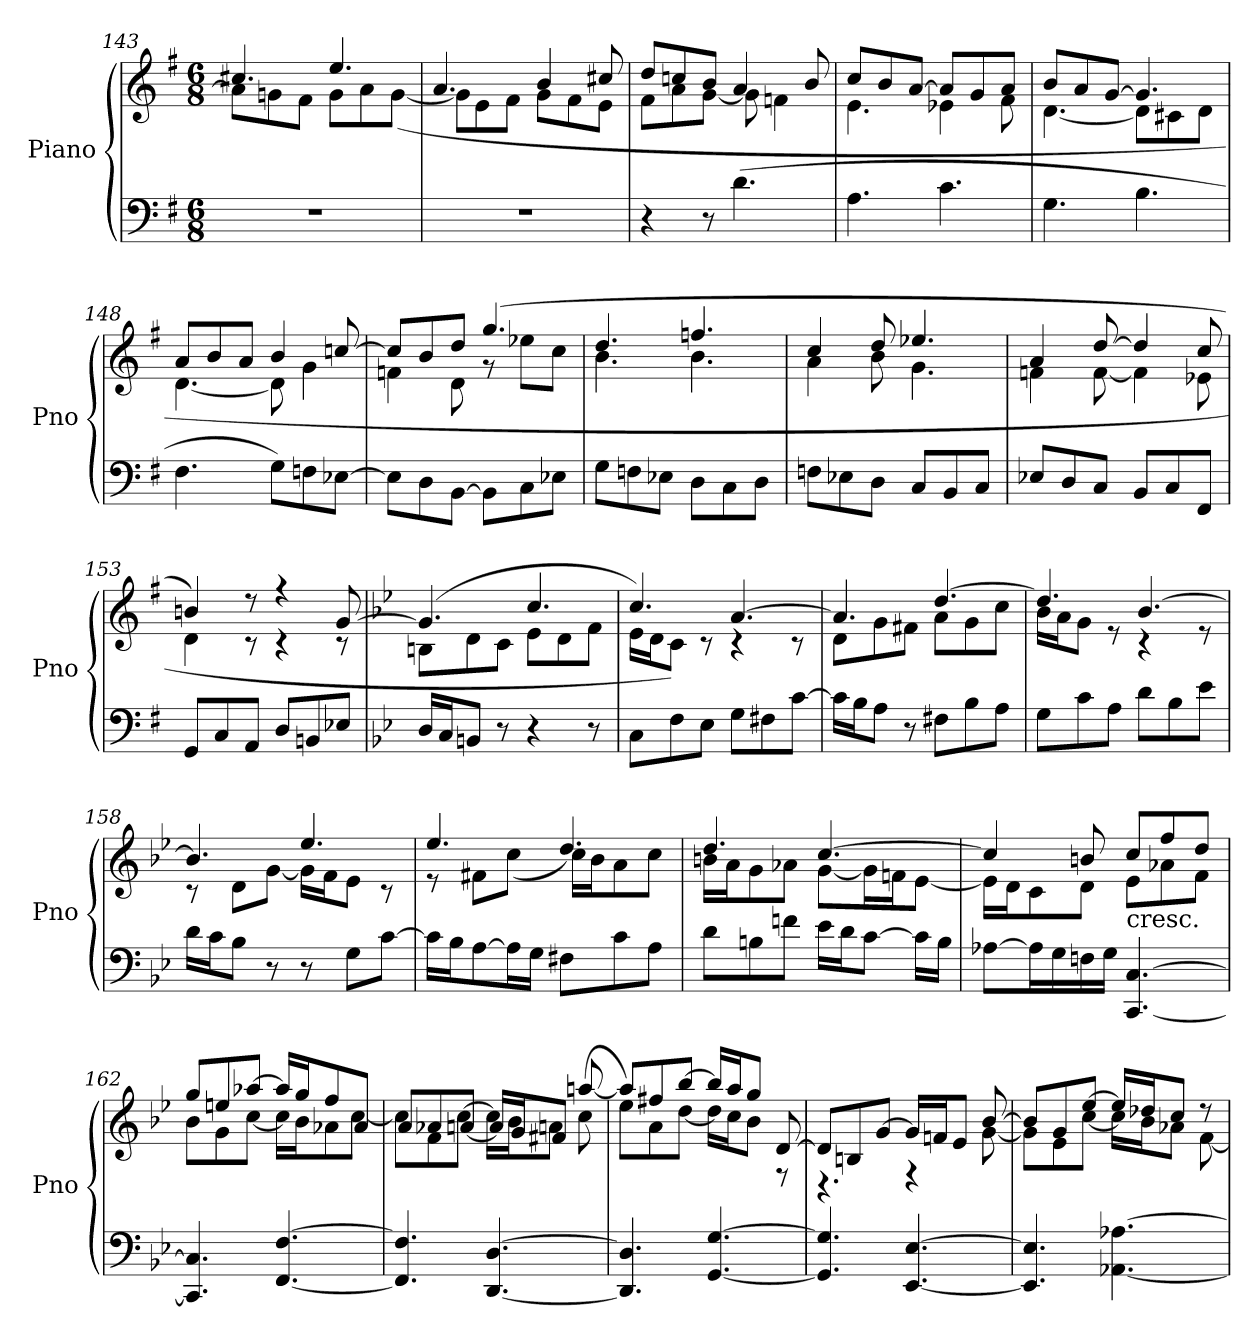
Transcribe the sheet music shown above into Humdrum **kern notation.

**kern	**kern
*part1	*part1
*staff2	*staff1
*I"Piano	*
*I'Pno	*
*clefF4	*clefG2
*k[f#]	*k[f#]
*M6/8	*M6/8
=143	=143
*	*^
2.r	4.cc#X/	8a\L]
.	.	8gn\
.	.	8f#\J
.	4.ee/	8g\L
.	.	8a\
.	.	([8g\J
=144	=144	=144
2.r	4.a/	8g\L]
.	.	8e\
.	.	8f#\J
.	4b/	8g\L
.	.	8f#\
.	8cc#X/	8e\J
=145	=145	=145
4r	8dd/L	8f#\L
.	8ccn/	8a\
8r	8b/J	[8g\J
(4.d\	4a/	8g\]
.	.	4fn\
.	8b/	.
=146	=146	=146
4.A\	8cc/L	4.e\
.	8b/	.
.	[8a/J	.
4.c\	8a/L]	4e-X\
.	8g/	.
.	8a/J	8f#\
=147	=147	=147
4.G\	8b/L	[4.d\
.	8a/	.
.	[8g/J	.
4.B\	4.g/]	8d\L]
.	.	8c#X\
.	.	8d\J
=148	=148	=148
4.F#\	8a/L	[4.d\
.	8b/	.
.	8a/J	.
8G\L)	4b/	8d\]
8Fn\	.	4g\
[8E-X\J	[8ccn/	.
=149	=149	=149
8E-\L]	8cc/L]	4fn\
8D\	8b/	.
[8BB\J	8dd/J	8d\
8BB\L]	(4.gg/	8r
8C\	.	8ee-X\L
8E-X\J	.	8cc\J
=150	=150	=150
8G\L	4.dd/	4.b\
8Fn\	.	.
8E-X\J	.	.
8D\L	4.ffn/	4.b\
8C\	.	.
8D\J	.	.
=151	=151	=151
8Fn\L	4cc/	4a\
8E-X\	.	.
8D\J	8dd/	8b\
8C/L	4.ee-X/	4.g\
8BB/	.	.
8C/J	.	.
=152	=152	=152
8E-X/L	4a/	4fn\
8D/	.	.
8C/J	[8dd/	[8f\
8BB/L	4dd/]	4f\]
8C/	.	.
8FF#/J	8cc/	8e-X\
=153	=153	=153
8GG/L	4bn/)	4d\
8C/	.	.
8AA/J	8r	8r
8D/L	4r	4r
8BBn/	.	.
8E-X/J	[8g/	8r
=154	=154	=154
*k[b-e-]	*k[b-e-]	*
*	*MM80	*
16D/LL	(4.g/]	8Bn\L
16C/J	.	.
8BBn/J	.	8d\
8r	.	8c\J
4r	4.cc/	8e-\L
.	.	8d\
8r	.	8f\J
=155	=155	=155
8C\L	4.cc/)	16e-\LL
.	.	16d\J
8F\	.	8c\J)
8E-\J	.	8r
8G\L	[4.a/	4r
8F#X\	.	.
[8c\J	.	8r
=156	=156	=156
16c\LL]	4.a/]	8d\L
16B-\J	.	.
8A\J	.	8g\
8r	.	8f#X\J
8F#X\L	[4.dd/	8a\L
8B-\	.	8g\
8A\J	.	8cc\J
=157	=157	=157
8G\L	4.dd/]	16b-\LL
.	.	16a\J
8c\	.	8g\J
8A\J	.	8r
8d\L	[4.b-/	4r
8B-\	.	.
8e-\J	.	8r
=158	=158	=158
16d\LL	4.b-/]	8r
16c\J	.	.
8B-\J	.	8d\L
8r	.	[8g\J
8r	4.ee-/	16g\LL]
.	.	16f\J
8G\L	.	8e-\J
[8c\J	.	8r
=159	=159	=159
16c\LL]	4.ee-/	8r
16B-\J	.	.
[8A\	.	8f#X\L
16A\L]	.	(8cc\J
16G\JJ	.	.
8F#X\L	4.dd/)	16cc\LL
.	.	16b-\J
8c\	.	8a\
8A\J	.	8cc\J
=160	=160	=160
8d\L	4.dd/	16bn\LL
.	.	16a\J
8Bn\	.	8g\
8fn\J	.	8a-X\J
16e-\LL	[4.cc/	[8g\L
16d\J	.	.
[8c\J	.	16g\L]
.	.	16fn\J
16c\LL]	.	[8e-\J
16B\JJ	.	.
=161	=161	=161
[8A-X\L	4cc/]	16e-\LL]
.	.	16d\J
16A-\L]	.	8c\
16G\	.	.
16Fn\	8bn/	8d\J
16G\JJ	.	.
!	!LO:TX:c:t=cresc.	!
[4.CC/ [4.C/	8cc/L	8e-\L
.	8ff/	8a-X\
.	8dd/J	8f\J
=162	=162	=162
4.CC]/ 4.C]/	8gg/L	8b-\L
.	8een/	8g\
.	[8aa-X/J	[8cc\J
[4.FF/ [4.F/	16aa-/LL]	16cc\LL]
.	16gg/J	16b-\J
.	8ff/	8a-X\
.	8a-/J	[8cc\J
=163	=163	=163
4.FF]/ 4.F]/	8cc\L]	8a/L
.	8f\	8a-X/
.	[8cc\J	[8an/J
[4.DD/ [4.D/	16cc\LL]	16a/LL]
.	16b-\J	16g/J
.	8an\J	8f#X/J
.	(8cc\	[8aan/
=164	=164	=164
4.DD]/ 4.D]/	8aa/L]	8ee-\L)
.	8ff#X/	8a\
.	[8bb-/J	[8dd\J
[4.GG/ [4.G/	16bb-/LL]	16dd\LL]
.	16aa/J	16cc\J
.	8gg/J	8b-\J
.	[8d/	8r
=165	=165	=165
4.GG]/ 4.G]/	8d/L]	4.r
.	8Bn/	.
.	[8g/J	.
[4.EE-/ [4.E-/	16g/LL]	4r
.	16fn/J	.
.	8e-/J	.
.	[8b-/	[8g\
=166	=166	=166
4.EE-]/ 4.E-]/	8b-/L]	8g\L]
.	8g/	8e-\
.	[8ee-/J	[8cc\J
[4.AA-X\ [4.A-X\	16ee-/LL]	16cc\LL]
.	16dd-X/J	16b-\J
.	8cc/J	8a-X\J
.	8r	[8f\
*	*v	*v
=	=
*-	*-
